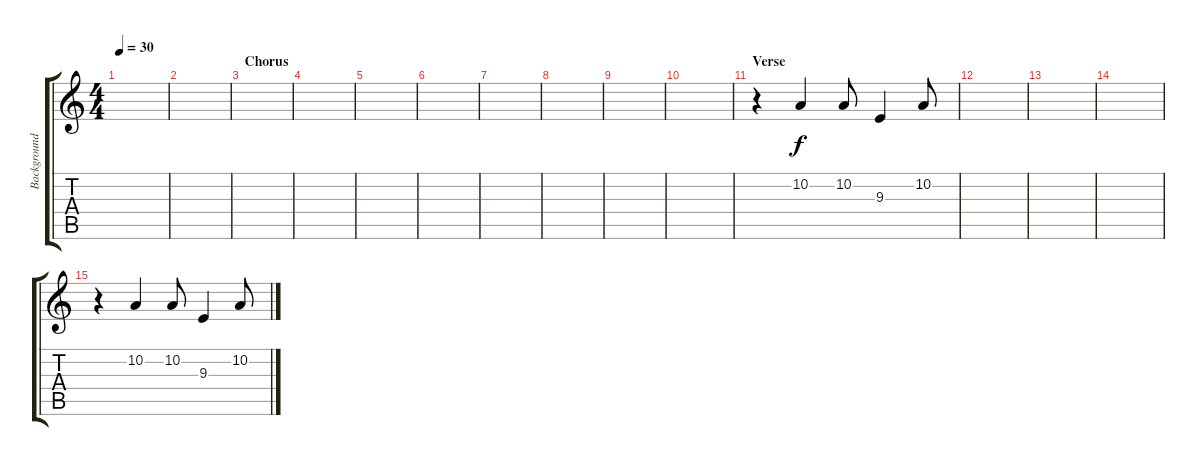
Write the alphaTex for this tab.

\track ("Background Vocals" "Background") {instrument tenorsax}
\staff {score tabs}
\tuning (E4 B3 G3 D3 A2 E2) {hide}
\ts (4 4)
\tempo 30
\clef g2
\ks c
|
|
\section ("" "Chorus")
|
|
|
|
|
|
|
|
\section ("" "Verse")
r.4 10.2.4 10.2.8 9.3.4 10.2.8 |
|
|
|
r.4 10.2.4 10.2.8 9.3.4 10.2.8
